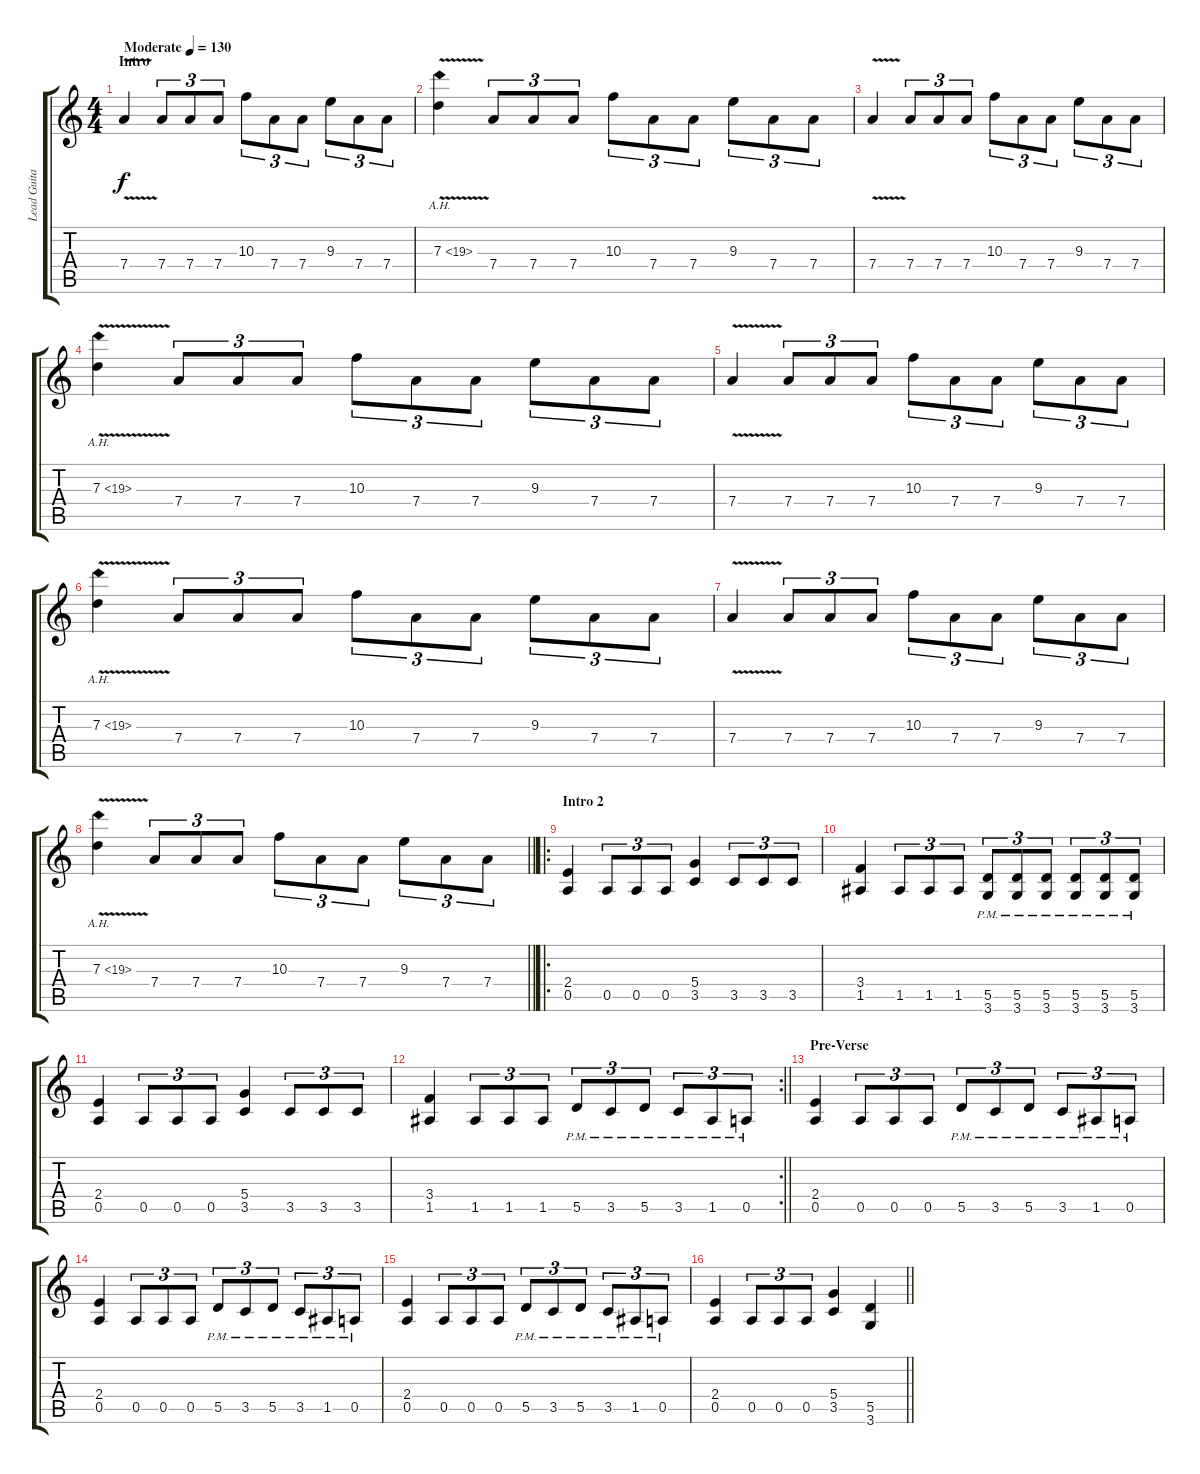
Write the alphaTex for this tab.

\track ("Lead Guitar" "Lead Guita") {instrument distortionguitar}
\staff {score tabs}
\tuning (E4 B3 G3 D3 A2 E2) {hide}
\ts (4 4)
\section ("" "Intro")
\tempo (130 "Moderate")
\clef g2
\ks c
7.4{v}.4{dy f instrument distortionguitar} 7.4.8{tu (3 2)} 7.4.8{tu (3 2)} 7.4.8{tu (3 2)} 10.3.8{tu (3 2)} 7.4.8{tu (3 2)} 7.4.8{tu (3 2)} 9.3.8{tu (3 2)} 7.4.8{tu (3 2)} 7.4.8{tu (3 2)} |
7.3{ah 12 v}.4 7.4.8{tu (3 2)} 7.4.8{tu (3 2)} 7.4.8{tu (3 2)} 10.3.8{tu (3 2)} 7.4.8{tu (3 2)} 7.4.8{tu (3 2)} 9.3.8{tu (3 2)} 7.4.8{tu (3 2)} 7.4.8{tu (3 2)} |
7.4{v}.4 7.4.8{tu (3 2)} 7.4.8{tu (3 2)} 7.4.8{tu (3 2)} 10.3.8{tu (3 2)} 7.4.8{tu (3 2)} 7.4.8{tu (3 2)} 9.3.8{tu (3 2)} 7.4.8{tu (3 2)} 7.4.8{tu (3 2)} |
7.3{ah 12 v}.4 7.4.8{tu (3 2)} 7.4.8{tu (3 2)} 7.4.8{tu (3 2)} 10.3.8{tu (3 2)} 7.4.8{tu (3 2)} 7.4.8{tu (3 2)} 9.3.8{tu (3 2)} 7.4.8{tu (3 2)} 7.4.8{tu (3 2)} |
7.4{v}.4 7.4.8{tu (3 2)} 7.4.8{tu (3 2)} 7.4.8{tu (3 2)} 10.3.8{tu (3 2)} 7.4.8{tu (3 2)} 7.4.8{tu (3 2)} 9.3.8{tu (3 2)} 7.4.8{tu (3 2)} 7.4.8{tu (3 2)} |
7.3{ah 12 v}.4 7.4.8{tu (3 2)} 7.4.8{tu (3 2)} 7.4.8{tu (3 2)} 10.3.8{tu (3 2)} 7.4.8{tu (3 2)} 7.4.8{tu (3 2)} 9.3.8{tu (3 2)} 7.4.8{tu (3 2)} 7.4.8{tu (3 2)} |
7.4{v}.4 7.4.8{tu (3 2)} 7.4.8{tu (3 2)} 7.4.8{tu (3 2)} 10.3.8{tu (3 2)} 7.4.8{tu (3 2)} 7.4.8{tu (3 2)} 9.3.8{tu (3 2)} 7.4.8{tu (3 2)} 7.4.8{tu (3 2)} |
\barLineRight lightlight
7.3{ah 12 v}.4 7.4.8{tu (3 2)} 7.4.8{tu (3 2)} 7.4.8{tu (3 2)} 10.3.8{tu (3 2)} 7.4.8{tu (3 2)} 7.4.8{tu (3 2)} 9.3.8{tu (3 2)} 7.4.8{tu (3 2)} 7.4.8{tu (3 2)} |
\ro
\section ("" "Intro 2")
(2.4 0.5).4 0.5.8{tu (3 2)} 0.5.8{tu (3 2)} 0.5.8{tu (3 2)} (5.4 3.5).4 3.5.8{tu (3 2)} 3.5.8{tu (3 2)} 3.5.8{tu (3 2)} |
(3.4 1.5).4 1.5.8{tu (3 2)} 1.5.8{tu (3 2)} 1.5.8{tu (3 2)} (5.5{pm} 3.6{pm}).8{tu (3 2)} (5.5{pm} 3.6{pm}).8{tu (3 2)} (5.5{pm} 3.6{pm}).8{tu (3 2)} (5.5{pm} 3.6{pm}).8{tu (3 2)} (5.5{pm} 3.6{pm}).8{tu (3 2)} (5.5{pm} 3.6{pm}).8{tu (3 2)} |
(2.4 0.5).4 0.5.8{tu (3 2)} 0.5.8{tu (3 2)} 0.5.8{tu (3 2)} (5.4 3.5).4 3.5.8{tu (3 2)} 3.5.8{tu (3 2)} 3.5.8{tu (3 2)} |
\rc 2
\barLineRight lightlight
(3.4 1.5).4 1.5.8{tu (3 2)} 1.5.8{tu (3 2)} 1.5.8{tu (3 2)} 5.5{pm}.8{tu (3 2)} 3.5{pm}.8{tu (3 2)} 5.5{pm}.8{tu (3 2)} 3.5{pm}.8{tu (3 2)} 1.5{pm}.8{tu (3 2)} 0.5{pm}.8{tu (3 2)} |
\section ("" "Pre-Verse")
(2.4 0.5).4 0.5.8{tu (3 2)} 0.5.8{tu (3 2)} 0.5.8{tu (3 2)} 5.5{pm}.8{tu (3 2)} 3.5{pm}.8{tu (3 2)} 5.5{pm}.8{tu (3 2)} 3.5{pm}.8{tu (3 2)} 1.5{pm}.8{tu (3 2)} 0.5{pm}.8{tu (3 2)} |
(2.4 0.5).4 0.5.8{tu (3 2)} 0.5.8{tu (3 2)} 0.5.8{tu (3 2)} 5.5{pm}.8{tu (3 2)} 3.5{pm}.8{tu (3 2)} 5.5{pm}.8{tu (3 2)} 3.5{pm}.8{tu (3 2)} 1.5{pm}.8{tu (3 2)} 0.5{pm}.8{tu (3 2)} |
(2.4 0.5).4 0.5.8{tu (3 2)} 0.5.8{tu (3 2)} 0.5.8{tu (3 2)} 5.5{pm}.8{tu (3 2)} 3.5{pm}.8{tu (3 2)} 5.5{pm}.8{tu (3 2)} 3.5{pm}.8{tu (3 2)} 1.5{pm}.8{tu (3 2)} 0.5{pm}.8{tu (3 2)} |
\barLineRight lightlight
(2.4 0.5).4 0.5.8{tu (3 2)} 0.5.8{tu (3 2)} 0.5.8{tu (3 2)} (5.4 3.5).4 (5.5 3.6).4
